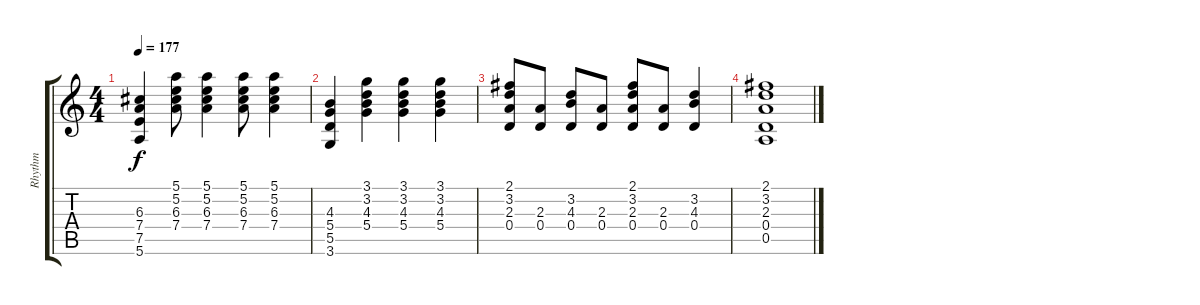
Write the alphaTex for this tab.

\track ("Rhythm" "Rhythm") {instrument electricguitarclean}
\staff {score tabs}
\tuning (E4 B3 G3 D3 A2 E2) {hide}
\ts (4 4)
\tempo 177
\clef g2
\ks c
(6.3 7.4 7.5 5.6).4{dy f} (5.1 5.2 6.3 7.4).8 (5.1 5.2 6.3 7.4).4 (5.1 5.2 6.3 7.4).8 (5.1 5.2 6.3 7.4).4 |
(4.3 5.4 5.5 3.6).4 (3.1 3.2 4.3 5.4).4 (3.1 3.2 4.3 5.4).4 (3.1 3.2 4.3 5.4).4 |
(2.1 3.2 2.3 0.4).8 (2.3 0.4).8 (3.2 4.3 0.4).8 (2.3 0.4).8 (2.1 3.2 2.3 0.4).8 (2.3 0.4).8 (3.2 4.3 0.4).4 |
(2.1 3.2 2.3 0.4 0.5).1
